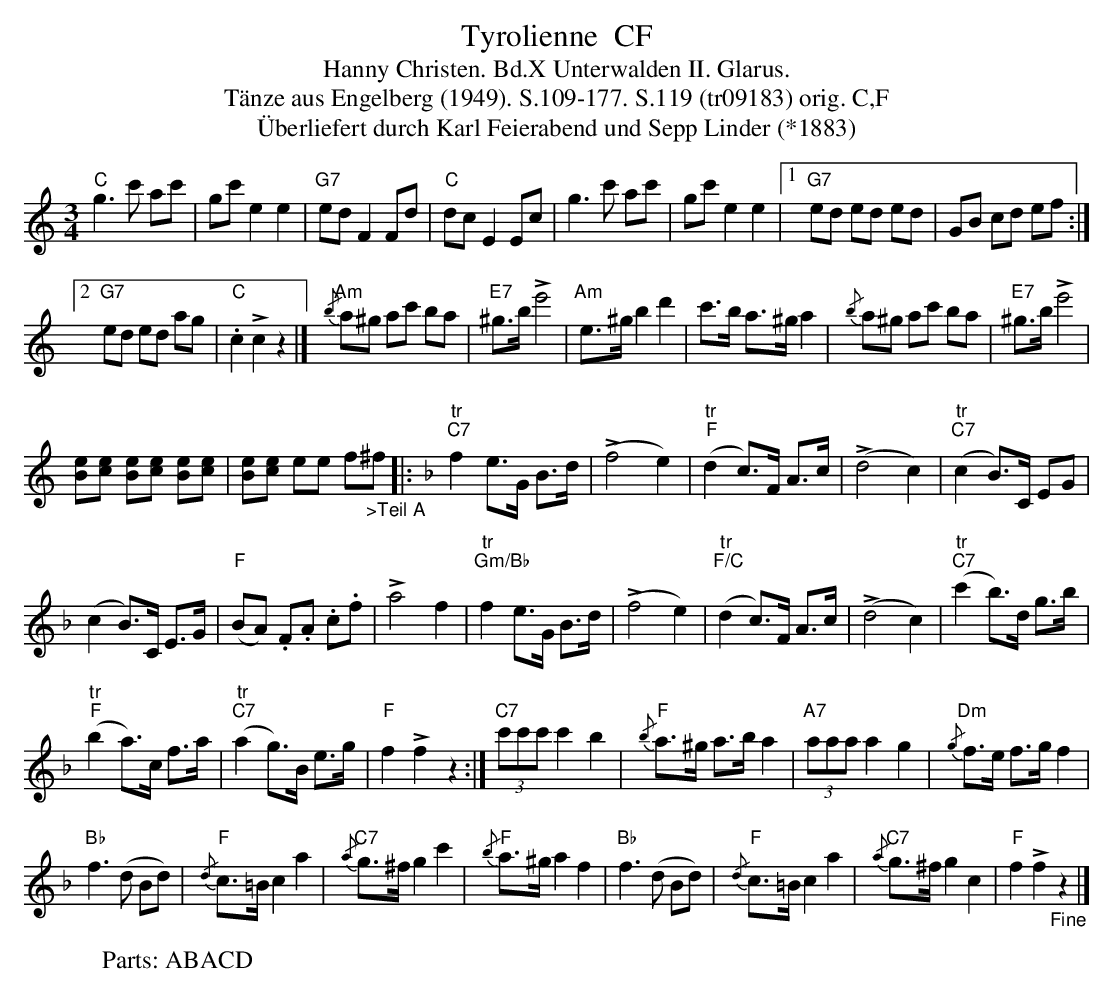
X:1
T:Tyrolienne  CF
T:Hanny Christen. Bd.X Unterwalden II. Glarus.
T: T\"anze aus Engelberg (1949). S.109-177. S.119 (tr09183) orig. C,F
T: \"Uberliefert durch Karl Feierabend und Sepp Linder (*1883)
M:3/4
L:1/8
K:C %%MIDI gchordon
"C"g3c' ac' | gc'e2e2 | "G7"ed F2 Fd | "C"dc E2 Ec | g3c' ac' | gc'e2e2 |1 "G7"ed ed ed | GB cd ef :|2
"G7"ed ed ag | "C".c2!>!c2z2 |] {/b}"Am"a^g ac' ba | "E7"^g>b !>!e'4 | "Am"e>^g b2d'2 | c'>b a>^g a2 | {/b}a^g ac' ba |  "E7"^g>b !>!e'4 |
 [Be][ce] [Be][ce] [Be][ce] | [Be][ce] ee f"_>Teil A"^f |: [K:F] "tr""C7"f2 e>G B>d | (!>!f4e2) | ("tr""F"d2 c>)F A>c | (!>!d4 c2) | ("tr""C7"c2 B>)C EG |
(c2 B>)C E>G | ("F"BA) .F.A .c.f | !>!a4f2 | "tr""Gm/Bb"f2 e>G B>d | (!>!f4e2) | ("tr""F/C"d2 c>)F A>c | (!>!d4 c2) | ("tr""C7"c'2 b>)d g>b |
("tr""F"b2a>)c f>a | ("tr""C7"a2g>)B e>g | "F"f2!>!f2z2 :| (3"C7"c'c'c' c'2b2 | {/b}"F"a>^g a>ba2 | (3"A7"aaa a2g2 | {/g}"Dm"f>e f>g f2 |
"Bb"f3(d Bd) | {/d}"F"c>=B c2a2 | {/a}"C7"g>^f g2c'2 | {/b}"F"a>^ga2f2 | "Bb"f3(d Bd) | {/d}"F"c>=B c2a2 | {/a}"C7"g>^f g2c2 | "F"f2!>!f2"_Fine"z2 |]
W:Parts: ABACD
